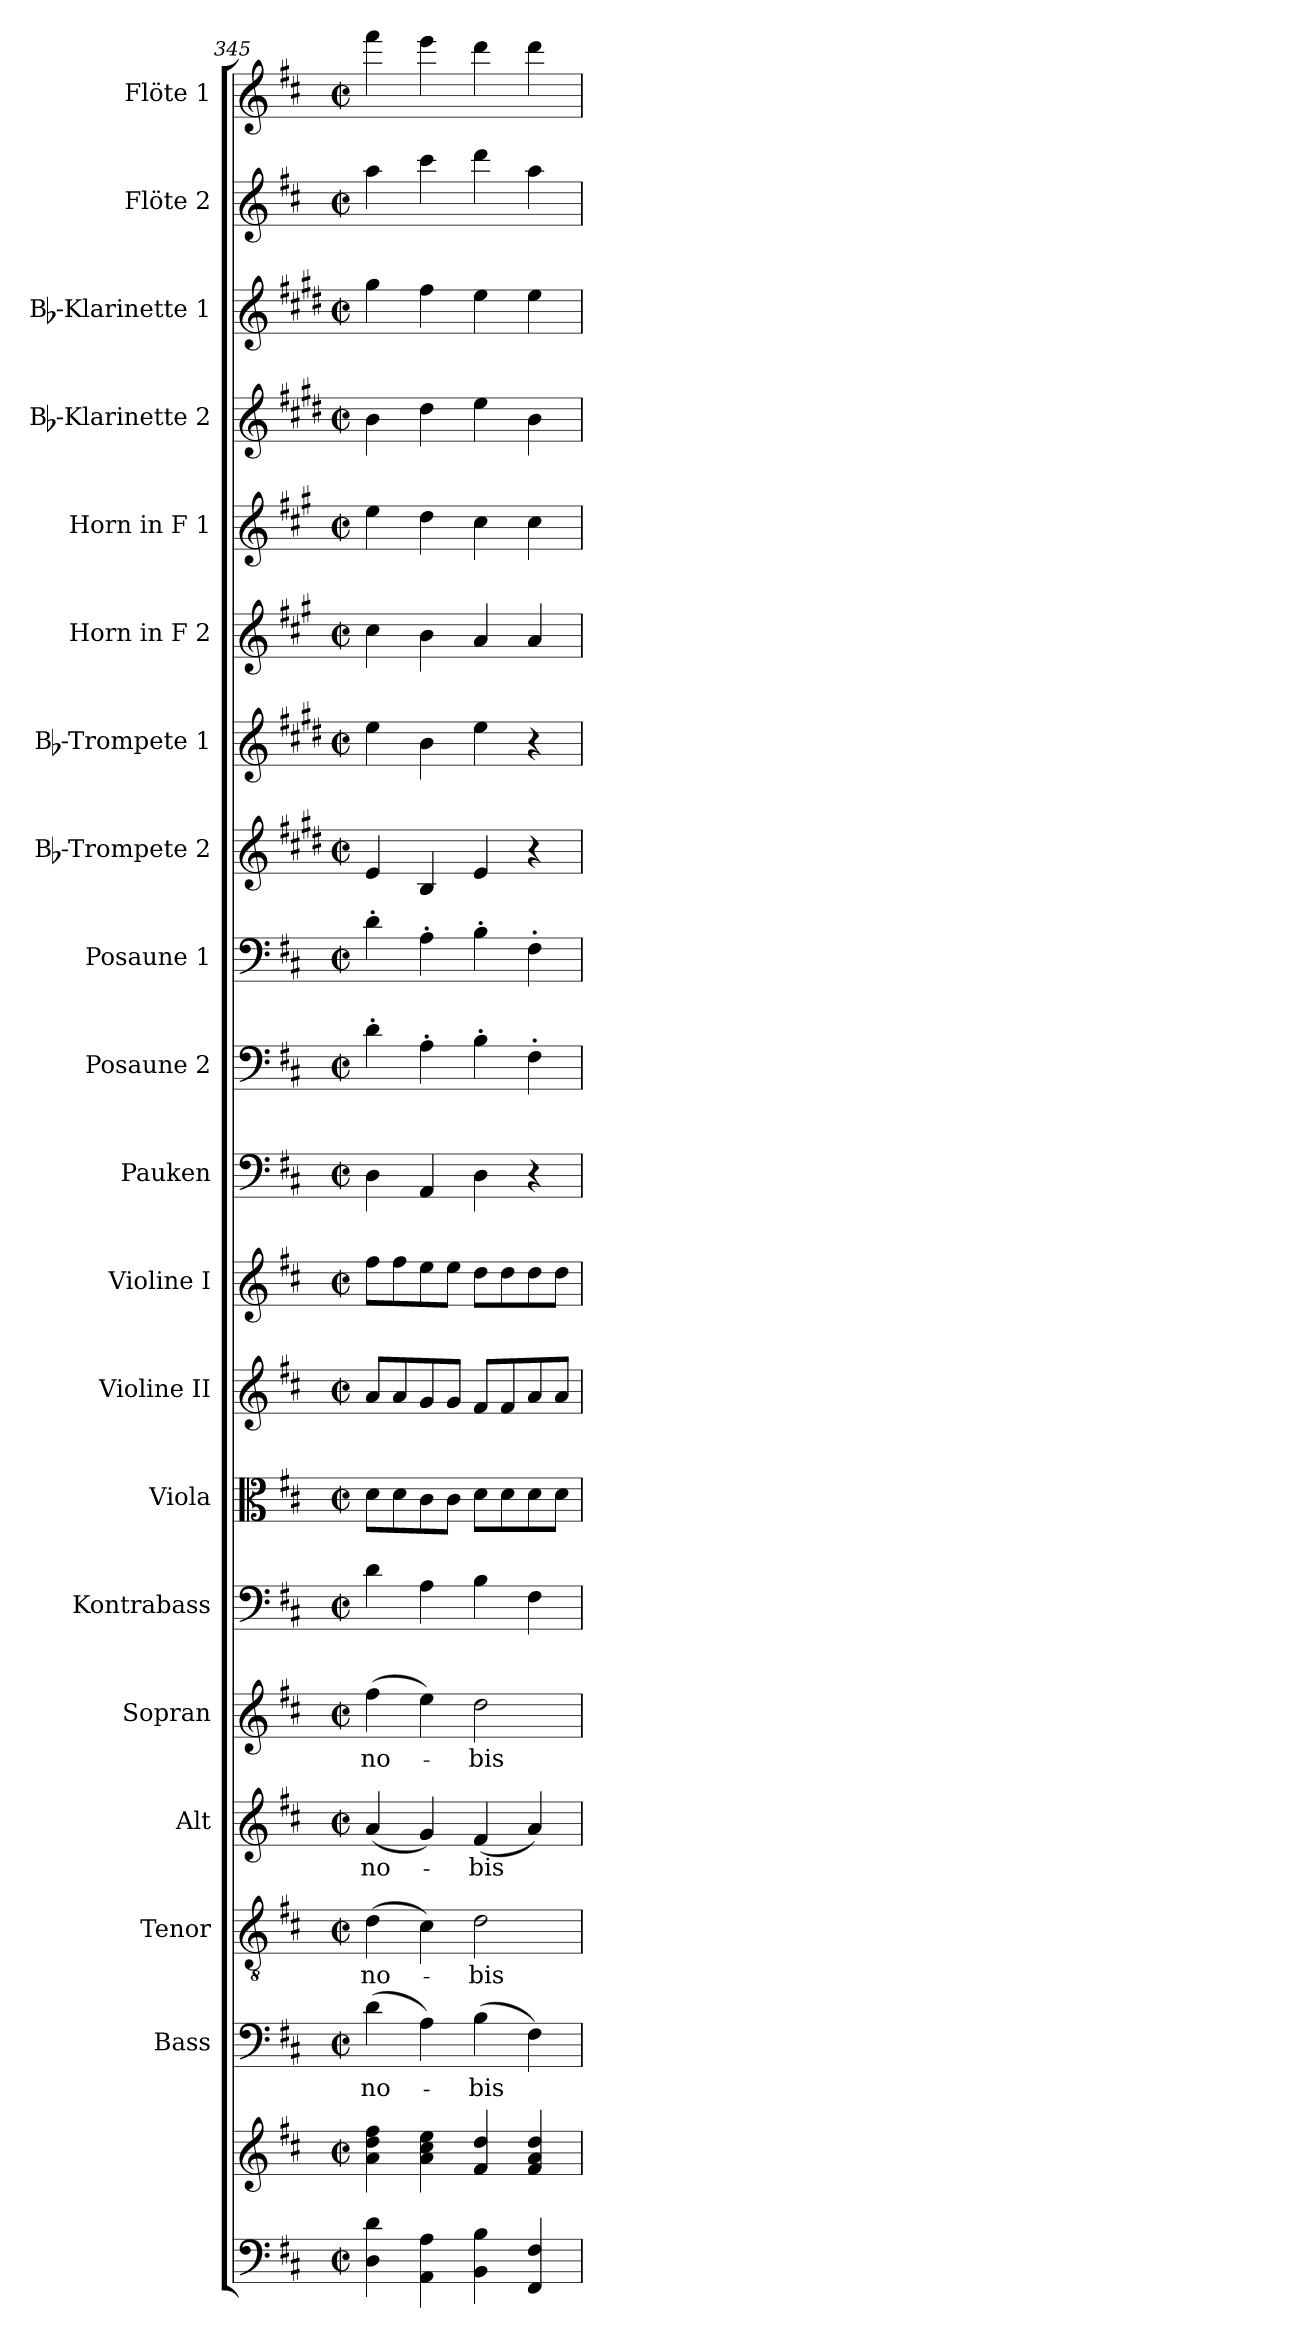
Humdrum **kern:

**kern	**kern	**kern	**text	**kern	**text	**kern	**text	**kern	**text	**kern	**kern	**kern	**kern	**kern	**kern	**kern	**kern	**kern	**kern	**kern	**kern	**kern	**kern	**kern
*part20	*part20	*part19	*part19	*part18	*part18	*part17	*part17	*part16	*part16	*part15	*part14	*part13	*part12	*part11	*part10	*part9	*part8	*part7	*part6	*part5	*part4	*part3	*part2	*part1
*staff21	*staff20	*staff19	*staff19	*staff18	*staff18	*staff17	*staff17	*staff16	*staff16	*staff15	*staff14	*staff13	*staff12	*staff11	*staff10	*staff9	*staff8	*staff7	*staff6	*staff5	*staff4	*staff3	*staff2	*staff1
*	*	*I"Bass	*	*I"Tenor	*	*I"Alt	*	*I"Sopran	*	*I"Kontrabass	*I"Viola	*I"Violine II	*I"Violine I	*I"Pauken	*I"Posaune 2	*I"Posaune 1	*I"Bb-Trompete 2	*I"Bb-Trompete 1	*I"Horn in F 2	*I"Horn in F 1	*I"Bb-Klarinette 2	*I"Bb-Klarinette 1	*I"Flöte 2	*I"Flöte 1
*	*	*I'B.	*	*I'T.	*	*I'A.	*	*I'S.	*	*I'Kb.	*I'Vla.	*I'Vl. II	*I'Vl. I	*I'Pk.	*I'Pos. 2	*I'Pos. 1	*I'Bb Trp. 2	*I'Bb Trp. 1	*	*	*I'Bb Kl. 2	*I'Bb Kl. 1	*I'Fl. 2	*I'Fl. 1
*clefF4	*clefG2	*clefF4	*	*clefGv2	*	*clefG2	*	*clefG2	*	*clefF4	*clefC3	*clefG2	*clefG2	*clefF4	*clefF4	*clefF4	*clefG2	*clefG2	*clefG2	*clefG2	*clefG2	*clefG2	*clefG2	*clefG2
*	*	*	*	*	*	*	*	*	*	*ITrd7c12	*	*	*	*	*	*	*ITrd1c2	*ITrd1c2	*ITrd4c7	*ITrd4c7	*ITrd1c2	*ITrd1c2	*	*
*k[f#c#]	*k[f#c#]	*k[f#c#]	*	*k[f#c#]	*	*k[f#c#]	*	*k[f#c#]	*	*k[f#c#]	*k[f#c#]	*k[f#c#]	*k[f#c#]	*k[f#c#]	*k[f#c#]	*k[f#c#]	*k[f#c#]	*k[f#c#]	*k[f#c#]	*k[f#c#]	*k[f#c#]	*k[f#c#]	*k[f#c#]	*k[f#c#]
*D:	*D:	*D:	*	*D:	*	*D:	*	*D:	*	*D:	*D:	*D:	*D:	*D:	*D:	*D:	*D:	*D:	*D:	*D:	*D:	*D:	*D:	*D:
*M2/2	*M2/2	*M2/2	*	*M2/2	*	*M2/2	*	*M2/2	*	*M2/2	*M2/2	*M2/2	*M2/2	*M2/2	*M2/2	*M2/2	*M2/2	*M2/2	*M2/2	*M2/2	*M2/2	*M2/2	*M2/2	*M2/2
*met(c|)	*met(c|)	*met(c|)	*	*met(c|)	*	*met(c|)	*	*met(c|)	*	*met(c|)	*met(c|)	*met(c|)	*met(c|)	*met(c|)	*met(c|)	*met(c|)	*met(c|)	*met(c|)	*met(c|)	*met(c|)	*met(c|)	*met(c|)	*met(c|)	*met(c|)
=345	=345	=345	=345	=345	=345	=345	=345	=345	=345	=345	=345	=345	=345	=345	=345	=345	=345	=345	=345	=345	=345	=345	=345	=345
!	!	!	!LO:LY:b	!	!LO:LY:b	!	!LO:LY:b	!	!LO:LY:b	!	!	!	!	!	!	!	!	!	!	!	!	!	!	!
4D\ 4d\	4a\ 4dd\ 4ff#\	(>4d\	no-	(>4d\	no-	(<4a/	no-	(>4ff#\	no-	4D\	8d\L	8a/L	8ff#\L	4D\	4d'>\	4d'>\	4d/	4dd\	4f#\	4a\	4a\	4ff#\	4aa\	4fff#\
.	.	.	.	.	.	.	.	.	.	.	8d\	8a/	8ff#\	.	.	.	.	.	.	.	.	.	.	.
4AA\ 4A\	4a\ 4cc#\ 4ee\	4A\)	.	4c#\)	.	4g/)	.	4ee\)	.	4AA\	8c#\	8g/	8ee\	4AA/	4A'>\	4A'>\	4A/	4a\	4e\	4g\	4cc#\	4ee\	4ccc#\	4eee\
.	.	.	.	.	.	.	.	.	.	.	8c#\J	8g/J	8ee\J	.	.	.	.	.	.	.	.	.	.	.
!	!	!	!LO:LY:b	!	!LO:LY:b	!	!LO:LY:b	!	!LO:LY:b	!	!	!	!	!	!	!	!	!	!	!	!	!	!	!
4BB\ 4B\	4f#/ 4dd/	(>4B\	-bis	2d\	-bis	(<4f#/	-bis	2dd\	-bis	4BB\	8d\L	8f#/L	8dd\L	4D\	4B'>\	4B'>\	4d/	4dd\	4d/	4f#\	4dd\	4dd\	4ddd\	4ddd\
.	.	.	.	.	.	.	.	.	.	.	8d\	8f#/	8dd\	.	.	.	.	.	.	.	.	.	.	.
4FF#/ 4F#/	4f#/ 4a/ 4dd/	4F#\)	.	.	.	4a/)	.	.	.	4FF#\	8d\	8a/	8dd\	4r	4F#'>\	4F#'>\	4r	4r	4d/	4f#\	4a\	4dd\	4aa\	4ddd\
.	.	.	.	.	.	.	.	.	.	.	8d\J	8a/J	8dd\J	.	.	.	.	.	.	.	.	.	.	.
=	=	=	=	=	=	=	=	=	=	=	=	=	=	=	=	=	=	=	=	=	=	=	=	=
*-	*-	*-	*-	*-	*-	*-	*-	*-	*-	*-	*-	*-	*-	*-	*-	*-	*-	*-	*-	*-	*-	*-	*-	*-
